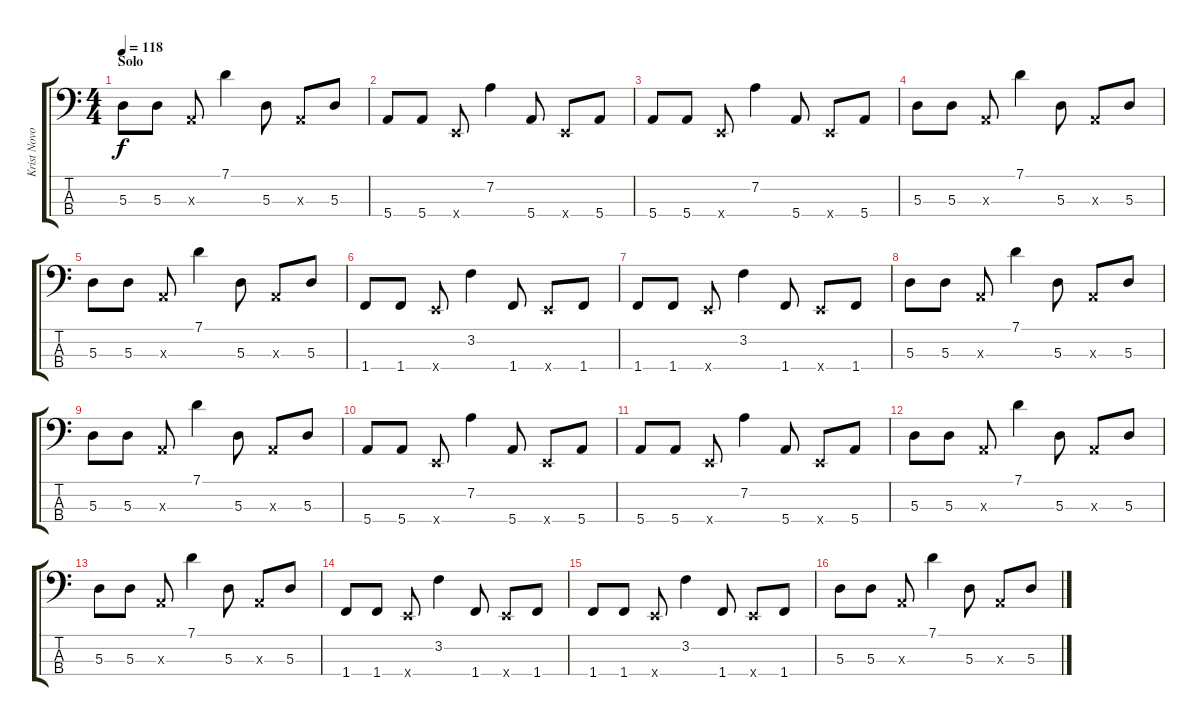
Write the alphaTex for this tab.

\track ("Krist Novoselic - Acoustic Bass" "Krist Novo") {instrument acousticbass}
\staff {score tabs}
\tuning (G2 D2 A1 E1) {hide}
\ts (4 4)
\section ("" "Solo")
\tempo 118
\clef f4
\ks c
5.3.8{dy f} 5.3.8 0.3{x}.8 7.1.4 5.3.8 0.3{x}.8 5.3.8 |
5.4.8 5.4.8 0.4{x}.8 7.2.4 5.4.8 0.4{x}.8 5.4.8 |
5.4.8 5.4.8 0.4{x}.8 7.2.4 5.4.8 0.4{x}.8 5.4.8 |
5.3.8 5.3.8 0.3{x}.8 7.1.4 5.3.8 0.3{x}.8 5.3.8 |
5.3.8 5.3.8 0.3{x}.8 7.1.4 5.3.8 0.3{x}.8 5.3.8 |
1.4.8 1.4.8 0.4{x}.8 3.2.4 1.4.8 0.4{x}.8 1.4.8 |
1.4.8 1.4.8 0.4{x}.8 3.2.4 1.4.8 0.4{x}.8 1.4.8 |
5.3.8 5.3.8 0.3{x}.8 7.1.4 5.3.8 0.3{x}.8 5.3.8 |
5.3.8 5.3.8 0.3{x}.8 7.1.4 5.3.8 0.3{x}.8 5.3.8 |
5.4.8 5.4.8 0.4{x}.8 7.2.4 5.4.8 0.4{x}.8 5.4.8 |
5.4.8 5.4.8 0.4{x}.8 7.2.4 5.4.8 0.4{x}.8 5.4.8 |
5.3.8 5.3.8 0.3{x}.8 7.1.4 5.3.8 0.3{x}.8 5.3.8 |
5.3.8 5.3.8 0.3{x}.8 7.1.4 5.3.8 0.3{x}.8 5.3.8 |
1.4.8 1.4.8 0.4{x}.8 3.2.4 1.4.8 0.4{x}.8 1.4.8 |
1.4.8 1.4.8 0.4{x}.8 3.2.4 1.4.8 0.4{x}.8 1.4.8 |
5.3.8 5.3.8 0.3{x}.8 7.1.4 5.3.8 0.3{x}.8 5.3.8
